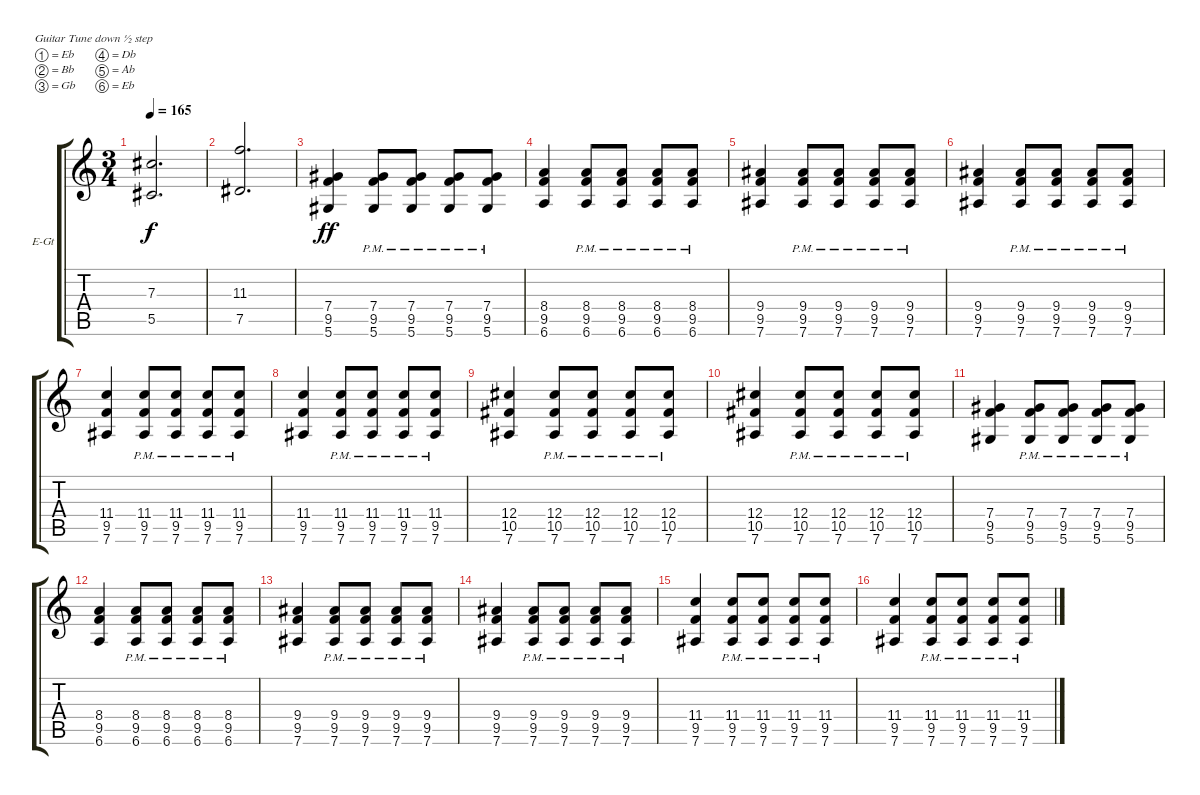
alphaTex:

\bracketExtendMode groupsimilarinstruments
\firstSystemTrackNameOrientation horizontal
\otherSystemsTrackNameOrientation horizontal
\track ("Electric Guitar 2" "E-Gt") {instrument distortionguitar}
\staff {score tabs}
\tuning (Eb4 Bb3 Gb3 Db3 Ab2 Eb2)
\ts (3 4)
\tempo 165
\clef g2
\ks c
(5.5 7.3).2{d dy f} |
(7.5 11.3).2{d} |
(5.6 9.5 7.4).4{dy ff} (5.6{pm} 9.5{pm} 7.4{pm}).8 (5.6{pm} 9.5{pm} 7.4{pm}).8 (5.6{pm} 9.5{pm} 7.4{pm}).8 (5.6{pm} 9.5{pm} 7.4{pm}).8 |
(6.6 9.5 8.4).4 (6.6{pm} 9.5{pm} 8.4{pm}).8 (6.6{pm} 9.5{pm} 8.4{pm}).8 (6.6{pm} 9.5{pm} 8.4{pm}).8 (6.6{pm} 9.5{pm} 8.4{pm}).8 |
(7.6 9.5 9.4).4 (7.6{pm} 9.5{pm} 9.4{pm}).8 (7.6{pm} 9.5{pm} 9.4{pm}).8 (7.6{pm} 9.5{pm} 9.4{pm}).8 (7.6{pm} 9.5{pm} 9.4{pm}).8 |
(7.6 9.5 9.4).4 (7.6{pm} 9.5{pm} 9.4{pm}).8 (7.6{pm} 9.5{pm} 9.4{pm}).8 (7.6{pm} 9.5{pm} 9.4{pm}).8 (7.6{pm} 9.5{pm} 9.4{pm}).8 |
(7.6 9.5 11.4).4 (7.6{pm} 9.5{pm} 11.4{pm}).8 (7.6{pm} 9.5{pm} 11.4{pm}).8 (7.6{pm} 9.5{pm} 11.4{pm}).8 (7.6{pm} 9.5{pm} 11.4{pm}).8 |
(7.6 9.5 11.4).4 (7.6{pm} 9.5{pm} 11.4{pm}).8 (7.6{pm} 9.5{pm} 11.4{pm}).8 (7.6{pm} 9.5{pm} 11.4{pm}).8 (7.6{pm} 9.5{pm} 11.4{pm}).8 |
(7.6 10.5 12.4).4 (7.6{pm} 10.5{pm} 12.4{pm}).8 (7.6{pm} 10.5{pm} 12.4{pm}).8 (7.6{pm} 10.5{pm} 12.4{pm}).8 (7.6{pm} 10.5{pm} 12.4{pm}).8 |
(7.6 10.5 12.4).4 (7.6{pm} 10.5{pm} 12.4{pm}).8 (7.6{pm} 10.5{pm} 12.4{pm}).8 (7.6{pm} 10.5{pm} 12.4{pm}).8 (7.6{pm} 10.5{pm} 12.4{pm}).8 |
(5.6 9.5 7.4).4 (5.6{pm} 9.5{pm} 7.4{pm}).8 (5.6{pm} 9.5{pm} 7.4{pm}).8 (5.6{pm} 9.5{pm} 7.4{pm}).8 (5.6{pm} 9.5{pm} 7.4{pm}).8 |
(6.6 9.5 8.4).4 (6.6{pm} 9.5{pm} 8.4{pm}).8 (6.6{pm} 9.5{pm} 8.4{pm}).8 (6.6{pm} 9.5{pm} 8.4{pm}).8 (6.6{pm} 9.5{pm} 8.4{pm}).8 |
(7.6 9.5 9.4).4 (7.6{pm} 9.5{pm} 9.4{pm}).8 (7.6{pm} 9.5{pm} 9.4{pm}).8 (7.6{pm} 9.5{pm} 9.4{pm}).8 (7.6{pm} 9.5{pm} 9.4{pm}).8 |
(7.6 9.5 9.4).4 (7.6{pm} 9.5{pm} 9.4{pm}).8 (7.6{pm} 9.5{pm} 9.4{pm}).8 (7.6{pm} 9.5{pm} 9.4{pm}).8 (7.6{pm} 9.5{pm} 9.4{pm}).8 |
(7.6 9.5 11.4).4 (7.6{pm} 9.5{pm} 11.4{pm}).8 (7.6{pm} 9.5{pm} 11.4{pm}).8 (7.6{pm} 9.5{pm} 11.4{pm}).8 (7.6{pm} 9.5{pm} 11.4{pm}).8 |
(7.6 9.5 11.4).4 (7.6{pm} 9.5{pm} 11.4{pm}).8 (7.6{pm} 9.5{pm} 11.4{pm}).8 (7.6{pm} 9.5{pm} 11.4{pm}).8 (7.6{pm} 9.5{pm} 11.4{pm}).8
